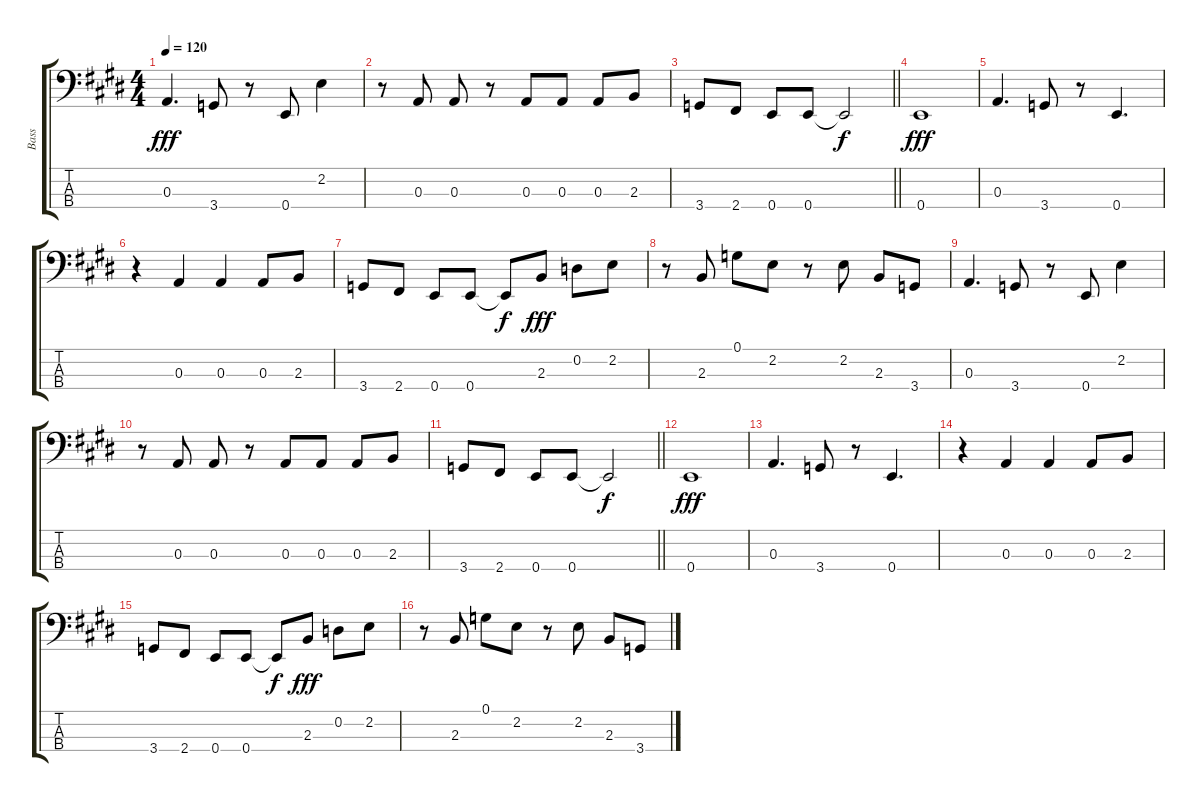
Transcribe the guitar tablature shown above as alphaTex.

\track ("Bass" "Bass") {instrument electricbasspick}
\staff {score tabs}
\tuning (G2 D2 A1 E1) {hide}
\ts (4 4)
\tempo 120
\clef f4
\ks e
0.3.4{d dy fff} 3.4.8 r.8 0.4.8 2.2.4 |
r.8 0.3.8 0.3.8 r.8 0.3.8 0.3.8 0.3.8 2.3.8 |
\barLineRight lightlight
3.4.8 2.4.8 0.4.8 0.4.8 0.4{t}.2{dy f} |
0.4.1{dy fff volume 11} |
0.3.4{d volume 10} 3.4.8 r.8 0.4.4{d} |
r.4{volume 9} 0.3.4 0.3.4 0.3.8 2.3.8 |
3.4.8{volume 8} 2.4.8 0.4.8 0.4.8 0.4{t}.8{dy f} 2.3.8{dy fff} 0.2.8 2.2.8 |
r.8{volume 7} 2.3.8 0.1.8 2.2.8 r.8 2.2.8 2.3.8 3.4.8 |
0.3.4{d volume 6} 3.4.8 r.8 0.4.8 2.2.4 |
r.8{volume 5} 0.3.8 0.3.8 r.8 0.3.8 0.3.8 0.3.8 2.3.8 |
\barLineRight lightlight
3.4.8{volume 4} 2.4.8 0.4.8 0.4.8 0.4{t}.2{dy f} |
0.4.1{dy fff volume 3} |
0.3.4{d} 3.4.8 r.8 0.4.4{d} |
r.4 0.3.4 0.3.4 0.3.8 2.3.8 |
3.4.8{volume 2} 2.4.8 0.4.8 0.4.8 0.4{t}.8{dy f} 2.3.8{dy fff} 0.2.8 2.2.8 |
r.8 2.3.8 0.1.8 2.2.8 r.8 2.2.8 2.3.8 3.4.8
